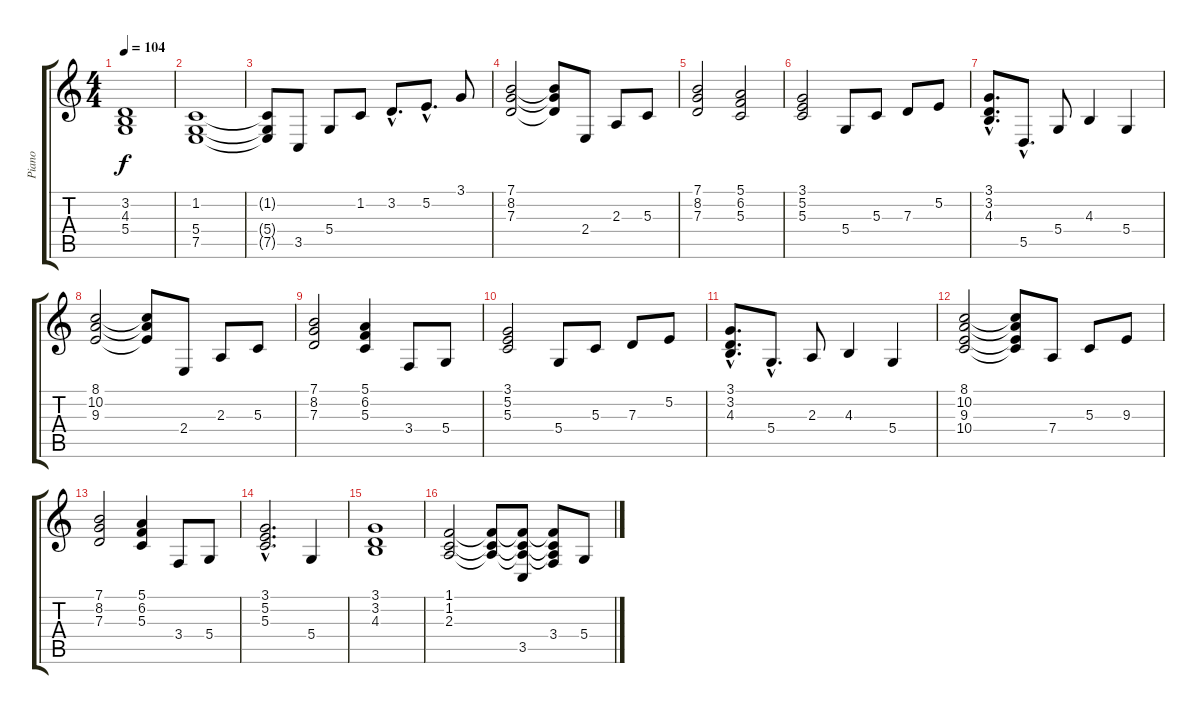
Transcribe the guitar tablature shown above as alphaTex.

\track ("Piano" "Piano") {instrument acousticgrandpiano}
\staff {score tabs}
\tuning (E4 B3 G3 D3 A2 E2) {hide}
\ts (4 4)
\tempo 104
\clef g2
\ks c
(3.2 4.3 5.4).1{dy f} |
(1.2 5.4 7.5).1 |
(1.2{t} 5.4{t} 7.5{t}).8 3.5.8 5.4.8 1.2.8 3.2{hac}.8{d} 5.2{hac}.8{d} 3.1.8 |
(7.1 8.2 7.3).2 (7.1{t} 8.2{t} 7.3{t}).8 2.4.8 2.3.8 5.3.8 |
(7.1 8.2 7.3).2 (5.1 6.2 5.3).2 |
(3.1 5.2 5.3).2 5.4.8 5.3.8 7.3.8 5.2.8 |
(3.1{hac} 3.2{hac} 4.3{hac}).8{d} 5.5{hac}.8{d} 5.4.8 4.3.4 5.4.4 |
(8.1 10.2 9.3).2 (8.1{t} 10.2{t} 9.3{t}).8 2.4.8 2.3.8 5.3.8 |
(7.1 8.2 7.3).2 (5.1 6.2 5.3).4 3.4.8 5.4.8 |
(3.1 5.2 5.3).2 5.4.8 5.3.8 7.3.8 5.2.8 |
(3.1{hac} 3.2{hac} 4.3{hac}).8{d} 5.4{hac}.8{d} 2.3.8 4.3.4 5.4.4 |
(8.1 10.2 9.3 10.4).2 (8.1{t} 10.2{t} 9.3{t} 10.4{t}).8 7.4.8 5.3.8 9.3.8 |
(7.1 8.2 7.3).2 (5.1 6.2 5.3).4 3.4.8 5.4.8 |
(3.1{hac} 5.2{hac} 5.3{hac}).2{d} 5.4.4 |
(3.1 3.2 4.3).1 |
(1.1 1.2 2.3).2 (1.1{t} 1.2{t} 2.3{t}).8 (1.1{t} 1.2{t} 2.3{t} 3.5).8 (1.1{t} 1.2{t} 2.3{t} 3.4).8 5.4.8
